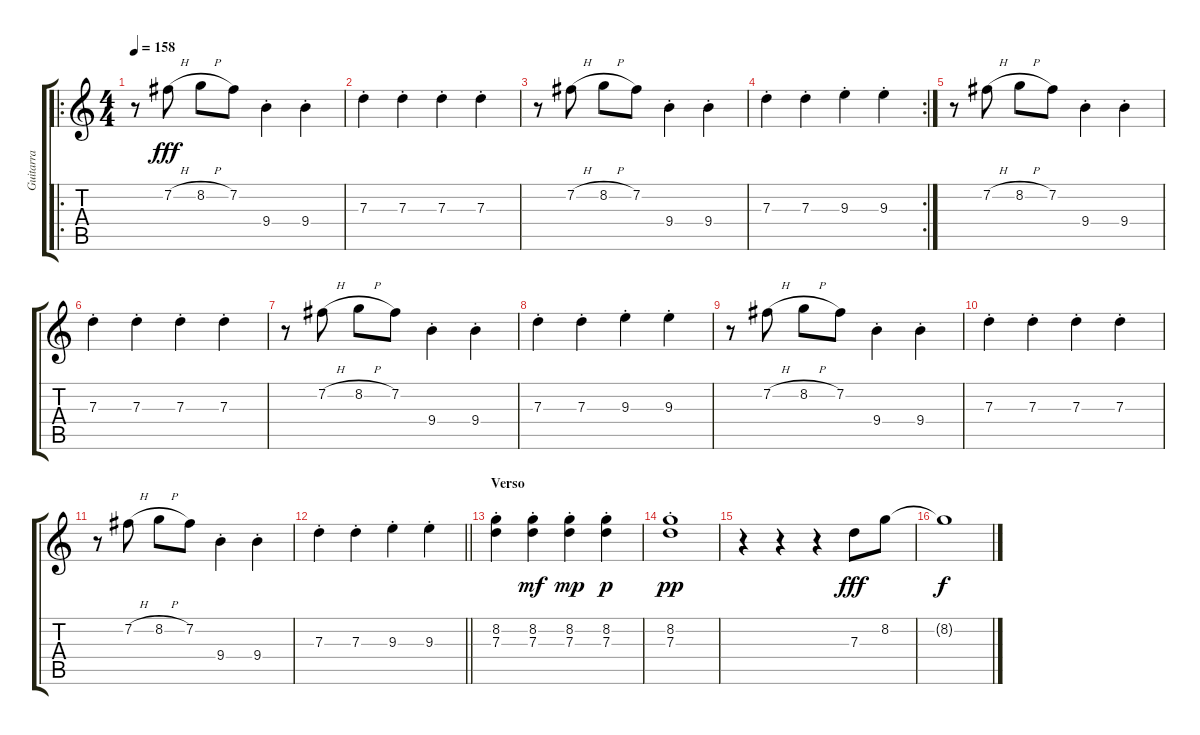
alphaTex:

\track ("Guitarra" "Guitarra") {instrument distortionguitar}
\staff {score tabs}
\tuning (E4 B3 G3 D3 A2 E2) {hide}
\ro
\ts (4 4)
\tempo 158
\clef g2
\ks c
r.8{dy fff} 7.2{h}.8 8.2{h}.8 7.2.8 9.4{st}.4 9.4{st}.4 |
7.3{st}.4 7.3{st}.4 7.3{st}.4 7.3{st}.4 |
r.8 7.2{h}.8 8.2{h}.8 7.2.8 9.4{st}.4 9.4{st}.4 |
\rc 2
7.3{st}.4 7.3{st}.4 9.3{st}.4 9.3{st}.4 |
r.8 7.2{h}.8 8.2{h}.8 7.2.8 9.4{st}.4 9.4{st}.4 |
7.3{st}.4 7.3{st}.4 7.3{st}.4 7.3{st}.4 |
r.8 7.2{h}.8 8.2{h}.8 7.2.8 9.4{st}.4 9.4{st}.4 |
7.3{st}.4 7.3{st}.4 9.3{st}.4 9.3{st}.4 |
r.8 7.2{h}.8 8.2{h}.8 7.2.8 9.4{st}.4 9.4{st}.4 |
7.3{st}.4 7.3{st}.4 7.3{st}.4 7.3{st}.4 |
r.8 7.2{h}.8 8.2{h}.8 7.2.8 9.4{st}.4 9.4{st}.4 |
\barLineRight lightlight
7.3{st}.4 7.3{st}.4 9.3{st}.4 9.3{st}.4 |
\section ("" "Verso")
(8.2{st} 7.3{st}).4 (8.2{st} 7.3{st}).4{dy mf} (8.2{st} 7.3{st}).4{dy mp} (8.2{st} 7.3{st}).4{dy p} |
(8.2{st} 7.3{st}).1{dy pp} |
r.4 r.4 r.4 7.3.8{dy fff} 8.2.8 |
8.2{t}.1{dy f}
